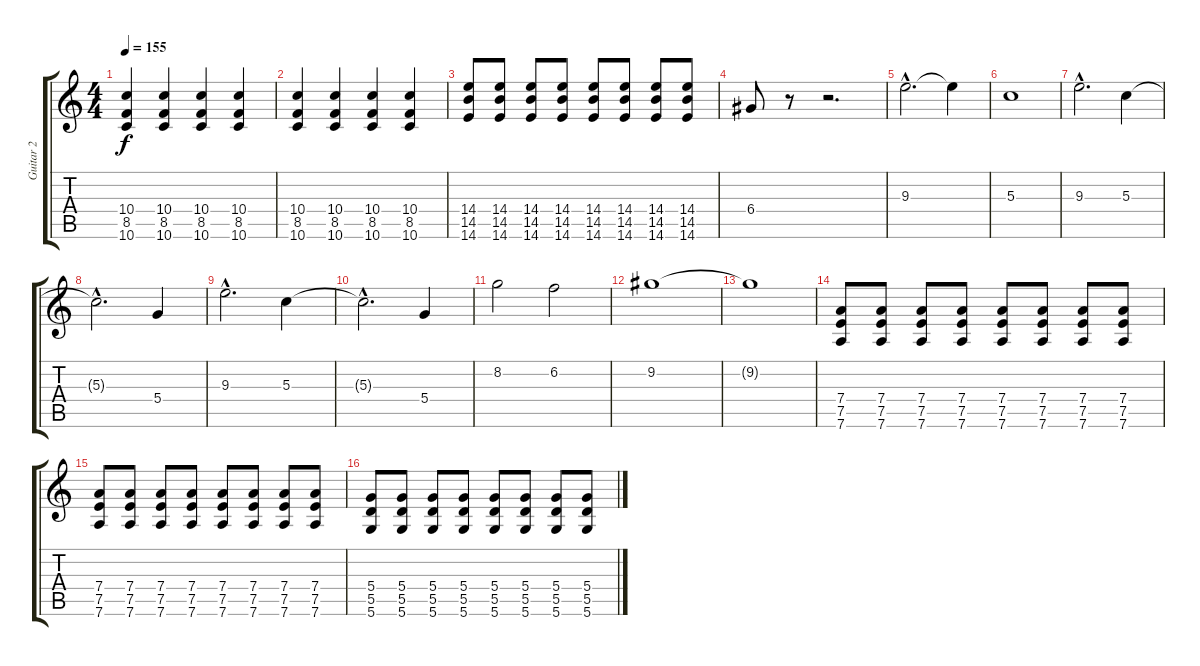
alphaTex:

\track ("Guitar 2" "Guitar 2") {instrument distortionguitar}
\staff {score tabs}
\tuning (E4 B3 G3 D3 A2 D2) {hide}
\ts (4 4)
\tempo 155
\clef g2
\ks c
(10.4 8.5 10.6).4{dy f volume 13} (10.4 8.5 10.6).4 (10.4 8.5 10.6).4 (10.4 8.5 10.6).4 |
(10.4 8.5 10.6).4 (10.4 8.5 10.6).4 (10.4 8.5 10.6).4 (10.4 8.5 10.6).4 |
(14.4 14.5 14.6).8 (14.4 14.5 14.6).8 (14.4 14.5 14.6).8 (14.4 14.5 14.6).8 (14.4 14.5 14.6).8 (14.4 14.5 14.6).8 (14.4 14.5 14.6).8 (14.4 14.5 14.6).8 |
6.4.8 r.8 r.2{d} |
9.3{hac}.2{d volume 11 instrument electricguitarjazz} 9.3{t}.4 |
5.3.1 |
9.3{hac}.2{d} 5.3.4 |
5.3{hac t}.2{d} 5.4.4 |
9.3{hac}.2{d} 5.3.4 |
5.3{hac t}.2{d} 5.4.4 |
8.2.2 6.2.2 |
9.2.1 |
9.2{t}.1 |
(7.4 7.5 7.6).8{volume 13 instrument distortionguitar} (7.4 7.5 7.6).8 (7.4 7.5 7.6).8 (7.4 7.5 7.6).8 (7.4 7.5 7.6).8 (7.4 7.5 7.6).8 (7.4 7.5 7.6).8 (7.4 7.5 7.6).8 |
(7.4 7.5 7.6).8 (7.4 7.5 7.6).8 (7.4 7.5 7.6).8 (7.4 7.5 7.6).8 (7.4 7.5 7.6).8 (7.4 7.5 7.6).8 (7.4 7.5 7.6).8 (7.4 7.5 7.6).8 |
(5.4 5.5 5.6).8 (5.4 5.5 5.6).8 (5.4 5.5 5.6).8 (5.4 5.5 5.6).8 (5.4 5.5 5.6).8 (5.4 5.5 5.6).8 (5.4 5.5 5.6).8 (5.4 5.5 5.6).8
